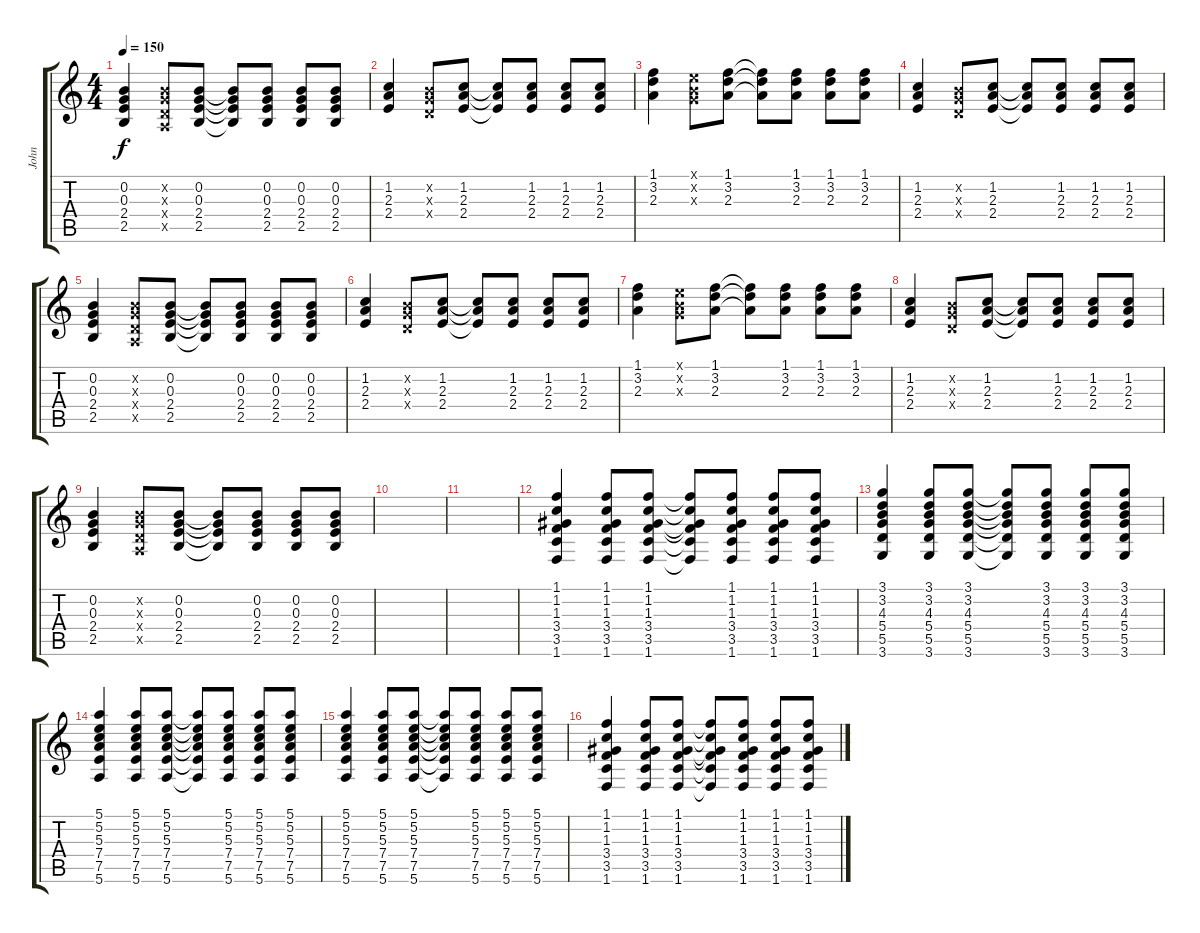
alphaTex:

\track ("John " "John ") {instrument acousticguitarnylon}
\staff {score tabs}
\tuning (E4 B3 G3 D3 A2 E2) {hide}
\ts (4 4)
\tempo 150
\clef g2
\ks c
(0.2 0.3 2.4 2.5).4{dy f} (0.2{x} 0.3{x} 0.4{x} 0.5{x}).8 (0.2 0.3 2.4 2.5).8 (0.2{t} 0.3{t} 2.4{t} 2.5{t}).8 (0.2 0.3 2.4 2.5).8 (0.2 0.3 2.4 2.5).8 (0.2 0.3 2.4 2.5).8 |
(1.2 2.3 2.4).4 (0.2{x} 0.3{x} 0.4{x}).8 (1.2 2.3 2.4).8 (1.2{t} 2.3{t} 2.4{t}).8 (1.2 2.3 2.4).8 (1.2 2.3 2.4).8 (1.2 2.3 2.4).8 |
(1.1 3.2 2.3).4 (0.1{x} 0.2{x} 0.3{x}).8 (1.1 3.2 2.3).8 (1.1{t} 3.2{t} 2.3{t}).8 (1.1 3.2 2.3).8 (1.1 3.2 2.3).8 (1.1 3.2 2.3).8 |
(1.2 2.3 2.4).4 (0.2{x} 0.3{x} 0.4{x}).8 (1.2 2.3 2.4).8 (1.2{t} 2.3{t} 2.4{t}).8 (1.2 2.3 2.4).8 (1.2 2.3 2.4).8 (1.2 2.3 2.4).8 |
(0.2 0.3 2.4 2.5).4 (0.2{x} 0.3{x} 0.4{x} 0.5{x}).8 (0.2 0.3 2.4 2.5).8 (0.2{t} 0.3{t} 2.4{t} 2.5{t}).8 (0.2 0.3 2.4 2.5).8 (0.2 0.3 2.4 2.5).8 (0.2 0.3 2.4 2.5).8 |
(1.2 2.3 2.4).4 (0.2{x} 0.3{x} 0.4{x}).8 (1.2 2.3 2.4).8 (1.2{t} 2.3{t} 2.4{t}).8 (1.2 2.3 2.4).8 (1.2 2.3 2.4).8 (1.2 2.3 2.4).8 |
(1.1 3.2 2.3).4 (0.1{x} 0.2{x} 0.3{x}).8 (1.1 3.2 2.3).8 (1.1{t} 3.2{t} 2.3{t}).8 (1.1 3.2 2.3).8 (1.1 3.2 2.3).8 (1.1 3.2 2.3).8 |
(1.2 2.3 2.4).4 (0.2{x} 0.3{x} 0.4{x}).8 (1.2 2.3 2.4).8 (1.2{t} 2.3{t} 2.4{t}).8 (1.2 2.3 2.4).8 (1.2 2.3 2.4).8 (1.2 2.3 2.4).8 |
(0.2 0.3 2.4 2.5).4 (0.2{x} 0.3{x} 0.4{x} 0.5{x}).8 (0.2 0.3 2.4 2.5).8 (0.2{t} 0.3{t} 2.4{t} 2.5{t}).8 (0.2 0.3 2.4 2.5).8 (0.2 0.3 2.4 2.5).8 (0.2 0.3 2.4 2.5).8 |
|
|
(1.1 1.2 1.3 3.4 3.5 1.6).4{volume 9 instrument electricguitarclean} (1.1 1.2 1.3 3.4 3.5 1.6).8 (1.1 1.2 1.3 3.4 3.5 1.6).8 (1.1{t} 1.2{t} 1.3{t} 3.4{t} 3.5{t} 1.6{t}).8 (1.1 1.2 1.3 3.4 3.5 1.6).8 (1.1 1.2 1.3 3.4 3.5 1.6).8 (1.1 1.2 1.3 3.4 3.5 1.6).8 |
(3.1 3.2 4.3 5.4 5.5 3.6).4 (3.1 3.2 4.3 5.4 5.5 3.6).8 (3.1 3.2 4.3 5.4 5.5 3.6).8 (3.1{t} 3.2{t} 4.3{t} 5.4{t} 5.5{t} 3.6{t}).8 (3.1 3.2 4.3 5.4 5.5 3.6).8 (3.1 3.2 4.3 5.4 5.5 3.6).8 (3.1 3.2 4.3 5.4 5.5 3.6).8 |
(5.1 5.2 5.3 7.4 7.5 5.6).4 (5.1 5.2 5.3 7.4 7.5 5.6).8 (5.1 5.2 5.3 7.4 7.5 5.6).8 (5.1{t} 5.2{t} 5.3{t} 7.4{t} 7.5{t} 5.6{t}).8 (5.1 5.2 5.3 7.4 7.5 5.6).8 (5.1 5.2 5.3 7.4 7.5 5.6).8 (5.1 5.2 5.3 7.4 7.5 5.6).8 |
(5.1 5.2 5.3 7.4 7.5 5.6).4 (5.1 5.2 5.3 7.4 7.5 5.6).8 (5.1 5.2 5.3 7.4 7.5 5.6).8 (5.1{t} 5.2{t} 5.3{t} 7.4{t} 7.5{t} 5.6{t}).8 (5.1 5.2 5.3 7.4 7.5 5.6).8 (5.1 5.2 5.3 7.4 7.5 5.6).8 (5.1 5.2 5.3 7.4 7.5 5.6).8 |
(1.1 1.2 1.3 3.4 3.5 1.6).4 (1.1 1.2 1.3 3.4 3.5 1.6).8 (1.1 1.2 1.3 3.4 3.5 1.6).8 (1.1{t} 1.2{t} 1.3{t} 3.4{t} 3.5{t} 1.6{t}).8 (1.1 1.2 1.3 3.4 3.5 1.6).8 (1.1 1.2 1.3 3.4 3.5 1.6).8 (1.1 1.2 1.3 3.4 3.5 1.6).8
